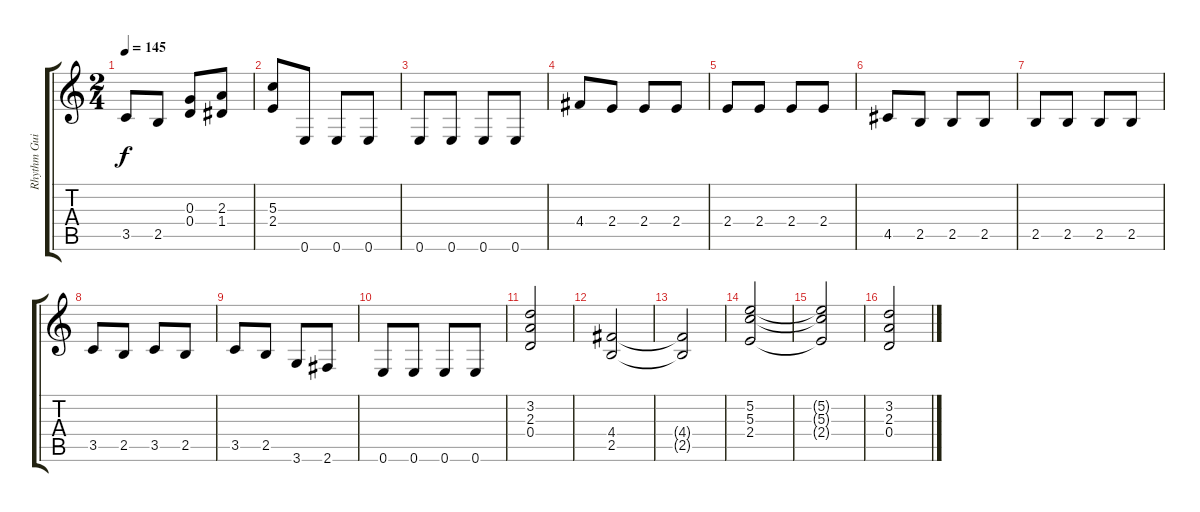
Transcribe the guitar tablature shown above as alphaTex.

\track ("Rhythm Guitar" "Rhythm Gui") {instrument distortionguitar}
\staff {score tabs}
\tuning (E4 B3 G3 D3 A2 E2) {hide}
\ts (2 4)
\tempo 145
\clef g2
\ks c
3.5.8{dy f} 2.5.8 (0.3 0.4).8 (2.3 1.4).8 |
(5.3 2.4).8 0.6.8 0.6.8 0.6.8 |
0.6.8 0.6.8 0.6.8 0.6.8 |
4.4.8 2.4.8 2.4.8 2.4.8 |
2.4.8 2.4.8 2.4.8 2.4.8 |
4.5.8 2.5.8 2.5.8 2.5.8 |
2.5.8 2.5.8 2.5.8 2.5.8 |
3.5.8 2.5.8 3.5.8 2.5.8 |
3.5.8 2.5.8 3.6.8 2.6.8 |
0.6.8 0.6.8 0.6.8 0.6.8 |
(3.2 2.3 0.4).2 |
(4.4 2.5).2 |
(4.4{t} 2.5{t}).2 |
(5.2 5.3 2.4).2 |
(5.2{t} 5.3{t} 2.4{t}).2 |
(3.2 2.3 0.4).2
